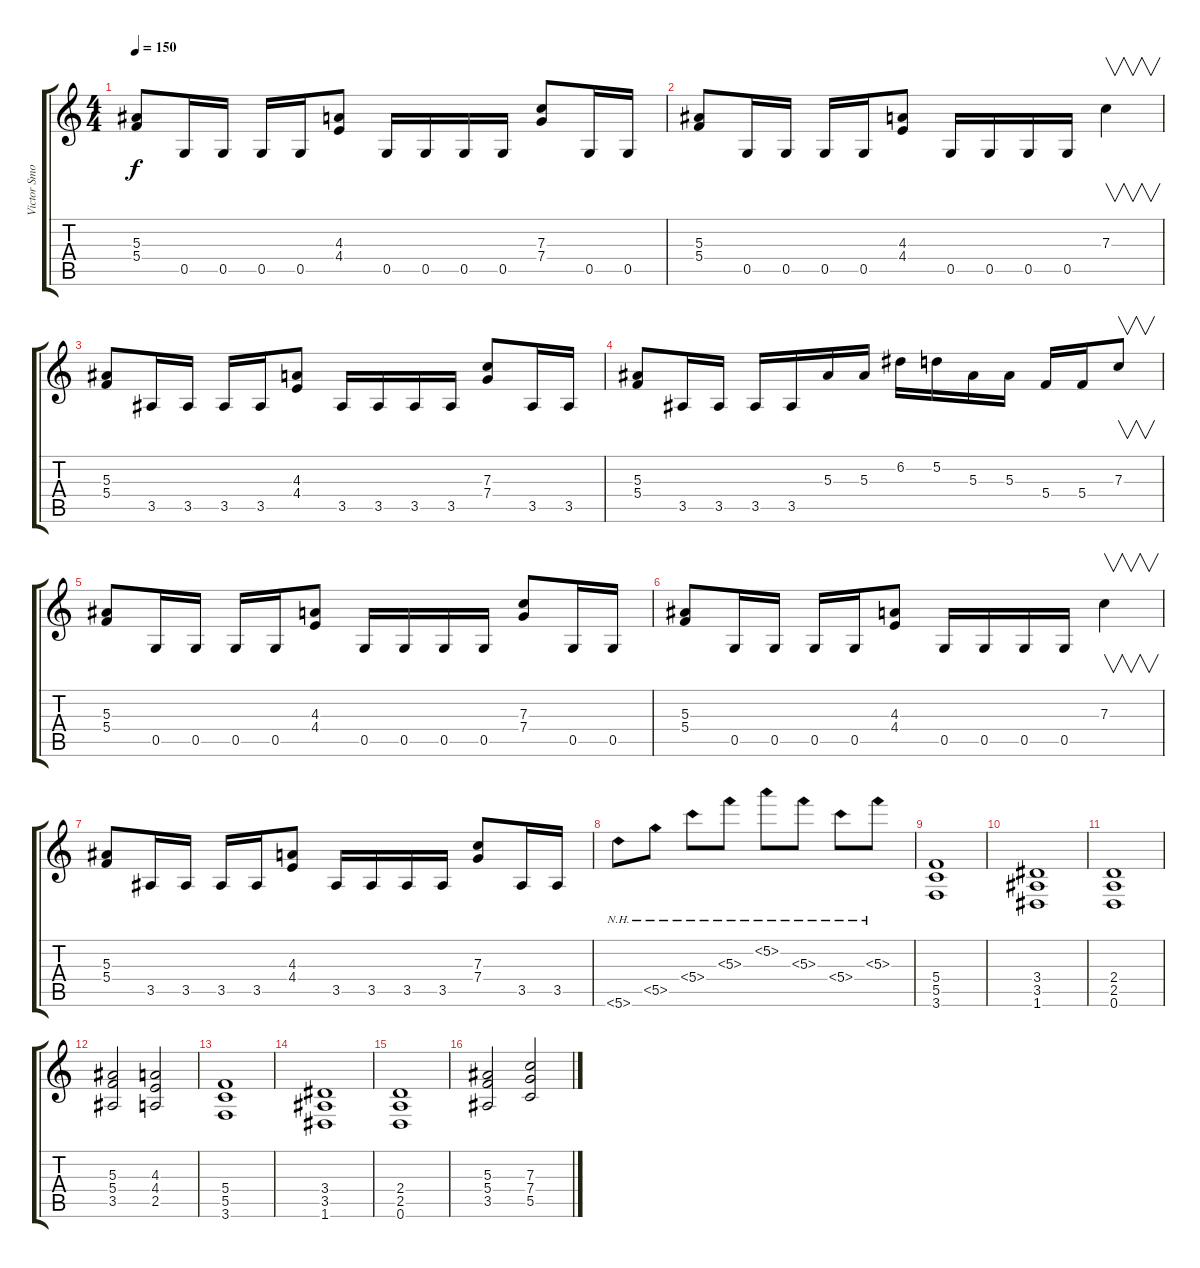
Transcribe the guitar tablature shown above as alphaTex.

\track ("Victor Smolski" "Victor Smo") {instrument distortionguitar}
\staff {score tabs}
\tuning (D4 A3 F3 C3 G2 D2) {hide}
\ts (4 4)
\tempo 150
\clef g2
\ks c
(5.3 5.4).8{dy f} 0.5.16 0.5.16 0.5.16 0.5.16 (4.3 4.4).8 0.5.16 0.5.16 0.5.16 0.5.16 (7.3 7.4).8 0.5.16 0.5.16 |
(5.3 5.4).8 0.5.16 0.5.16 0.5.16 0.5.16 (4.3 4.4).8 0.5.16 0.5.16 0.5.16 0.5.16 7.3.4{v instrument guitarharmonics} |
(5.3 5.4).8{instrument distortionguitar} 3.5.16 3.5.16 3.5.16 3.5.16 (4.3 4.4).8 3.5.16 3.5.16 3.5.16 3.5.16 (7.3 7.4).8 3.5.16 3.5.16 |
(5.3 5.4).8 3.5.16 3.5.16 3.5.16 3.5.16 5.3.16 5.3.16 6.2.16 5.2.16 5.3.16 5.3.16 5.4.16 5.4.16 7.3.8{v instrument guitarharmonics} |
(5.3 5.4).8{instrument distortionguitar} 0.5.16 0.5.16 0.5.16 0.5.16 (4.3 4.4).8 0.5.16 0.5.16 0.5.16 0.5.16 (7.3 7.4).8 0.5.16 0.5.16 |
(5.3 5.4).8 0.5.16 0.5.16 0.5.16 0.5.16 (4.3 4.4).8 0.5.16 0.5.16 0.5.16 0.5.16 7.3.4{v instrument guitarharmonics} |
(5.3 5.4).8{instrument distortionguitar} 3.5.16 3.5.16 3.5.16 3.5.16 (4.3 4.4).8 3.5.16 3.5.16 3.5.16 3.5.16 (7.3 7.4).8 3.5.16 3.5.16 |
5.6{nh}.8 5.5{nh}.8 5.4{nh}.8 5.3{nh}.8 5.2{nh}.8 5.3{nh}.8 5.4{nh}.8 5.3{nh}.8 |
(5.4 5.5 3.6).1 |
(3.4 3.5 1.6).1 |
(2.4 2.5 0.6).1 |
(5.3 5.4 3.5).2 (4.3 4.4 2.5).2 |
(5.4 5.5 3.6).1 |
(3.4 3.5 1.6).1 |
(2.4 2.5 0.6).1 |
(5.3 5.4 3.5).2 (7.3 7.4 5.5).2
